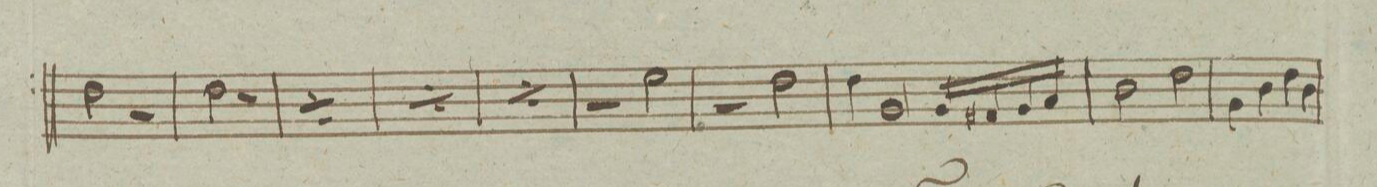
**kern	**dynam
*I"Cornu. Primo in F.	*
*clefG2	*
*k[]	*
*met(c)	*
*M4/4	*
2dd\	.
2r	.
=153	=153
2dd\	.
2r	.
=154	=154
*rep	*
2dd\	.
2r	.
*Xrep	*
=155	=155
*rep	*
2dd\	.
2r	.
*Xrep	*
=156	=156
*rep	*
2dd\	.
2r	.
*Xrep	*
=157	=157
2r	.
2ee\	.
=158	=158
2r	.
2dd\	.
=159	=159
4dd\	.
2g/	.
16g/LL	.
16f#X/	.
16g/	.
16a/JJ	.
=160	=160
2b\	.
2dd\	.
=161	=161
4g\	.
4b\	.
4dd\	.
4b\	.
=162	=162
*-	*-
